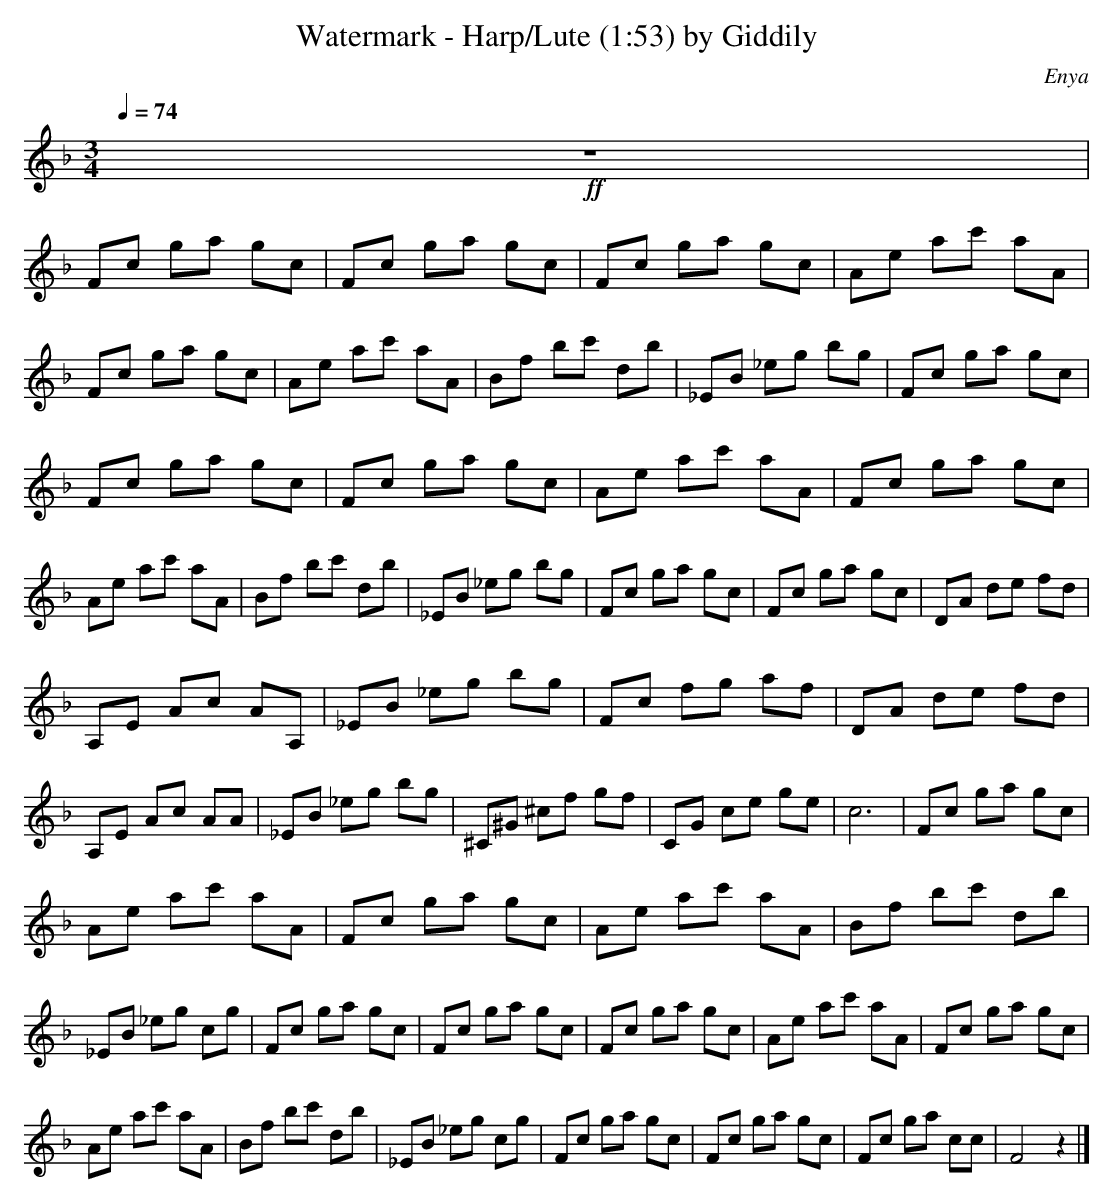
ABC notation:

X:1
T:Watermark - Harp/Lute (1:53) by Giddily
C:Enya
Q:1/4=74
M:3/4
L:1/8
K:F
+ff+
z6 |
Fc ga gc |Fc ga gc |Fc ga gc |Ae ac' aA |Fc ga gc |Ae ac' aA |Bf bc' db |_EB _eg bg |Fc ga gc |
Fc ga gc |Fc ga gc |Ae ac' aA |Fc ga gc |Ae ac' aA |Bf bc' db |_EB _eg bg |Fc ga gc |Fc ga gc |DA de fd |
A,E Ac AA, |_EB _eg bg |Fc fg af |DA de fd |A,E Ac AA |_EB _eg bg |^C^G ^cf gf |CG ce ge |c6 |Fc ga gc |
Ae ac' aA |Fc ga gc |Ae ac' aA |Bf bc' db |_EB _eg cg |Fc ga gc |Fc ga gc |Fc ga gc |Ae ac' aA |Fc ga gc |
Ae ac' aA |Bf bc' db |_EB _eg cg |Fc ga gc |Fc ga gc |Fc ga cc |F4 z2 |]
